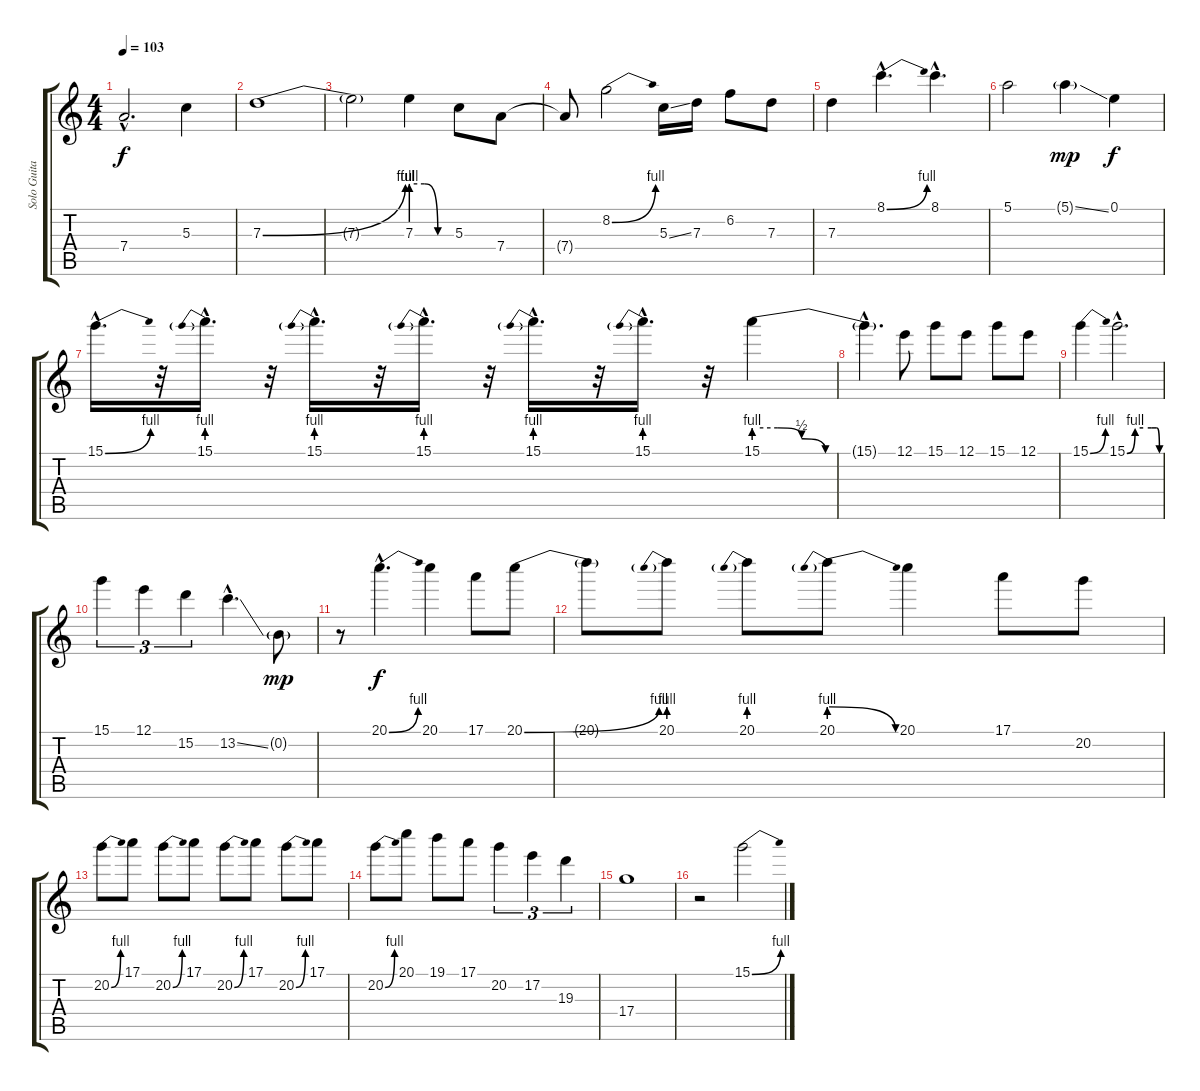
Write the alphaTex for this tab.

\track ("Solo Guitar" "Solo Guita") {instrument overdrivenguitar}
\staff {score tabs}
\tuning (E4 B3 G3 D3 A2 E2) {hide}
\ts (4 4)
\tempo 103
\clef g2
\ks c
7.4{hac}.2{d dy f} 5.3.4 |
7.3{be (bend 0 0 60 4)}.1 |
7.3{t}.2 7.3{be (custom 0 4 20 4 40 0 60 0)}.4 5.3.8 7.4.8 |
7.4{t}.8 8.2{be (bend 0 0 60 4)}.2 5.3{ss}.16 7.3.16 6.2.8 7.3.8 |
7.3.4 8.1{be (bend 0 0 60 4) hac}.4{d} 8.1{hac}.4{d} |
5.1.2 5.1{ss g}.4{dy mp} 0.1.4{dy f} |
15.1{be (bend 0 0 60 4) hac}.16{d} r.32 15.1{be (prebend 0 4 60 4) hac}.16{d} r.32 15.1{be (prebend 0 4 60 4) hac}.16{d} r.32 15.1{be (prebend 0 4 60 4) hac}.16{d} r.32 15.1{be (prebend 0 4 60 4) hac}.16{d} r.32 15.1{be (prebend 0 4 60 4) hac}.16{d} r.32 15.1{be (custom 0 4 10 4 20 2 30 0 40 0 60 0)}.4 |
15.1{hac t}.4{d} 12.1.8 15.1.8 12.1.8 15.1.8 12.1.8 |
15.1{be (bend 0 0 60 4)}.4 15.1{be (custom 0 0 15 4 30 4 45 4 55 4 60 0) hac}.2{d} |
15.1.4{tu (3 2)} 12.1.4{tu (3 2)} 15.2.4{tu (3 2)} 13.2{ss hac}.4{d} 0.2{g}.8{dy mp} |
r.8 20.1{be (bend 0 0 60 4) hac}.4{d dy f} 20.1.4 17.1.8 20.1{be (bend 0 0 60 4)}.8 |
20.1{t}.8 20.1{be (prebend 0 4 60 4)}.8 20.1{be (prebend 0 4 60 4)}.8 20.1{be (prebendrelease 0 4 60 0)}.8 20.1.4 17.1.8 20.2.8 |
20.2{be (bend 0 0 60 4)}.8 17.1.8 20.2{be (bend 0 0 60 4)}.8 17.1.8 20.2{be (bend 0 0 60 4)}.8 17.1.8 20.2{be (bend 0 0 60 4)}.8 17.1.8 |
20.2{be (bend 0 0 60 4)}.8 20.1.8 19.1.8 17.1.8 20.2.4{tu (3 2)} 17.2.4{tu (3 2)} 19.3.4{tu (3 2)} |
17.4.1 |
r.2 15.1{be (bend 0 0 60 4)}.2
